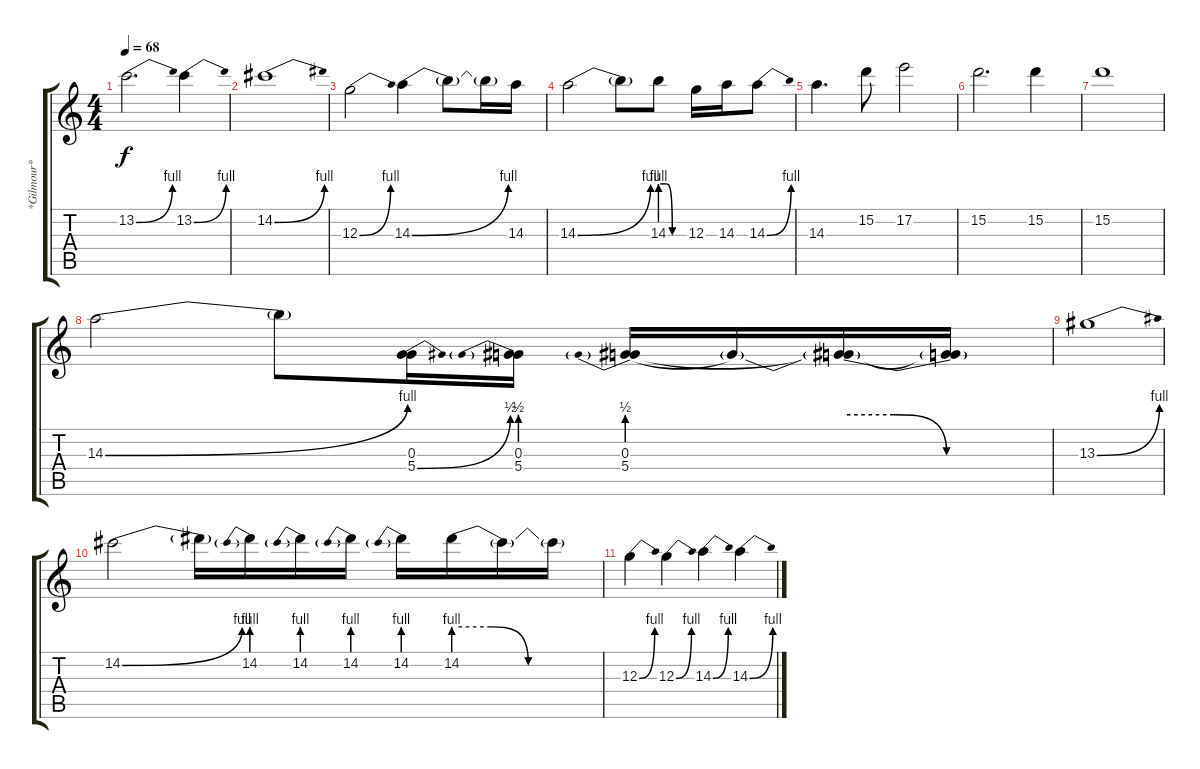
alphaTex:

\track ("*Gilmour* (Clean Electric w/Reverb/Fuzz)" "*Gilmour* ") {instrument electricguitarjazz}
\staff {score tabs}
\tuning (E4 B3 G3 D3 A2 E2) {hide}
\ts (4 4)
\tempo 68
\clef g2
\ks c
13.2{be (bend 0 0 60 4)}.2{d dy f} 13.2{be (bend 0 0 60 4)}.4 |
14.2{be (bend 0 0 60 4)}.1 |
12.3{be (bend 0 0 60 4)}.2 14.3{be (bend 0 0 60 4)}.4 14.3{t}.8 14.3{t}.16 14.3.16 |
14.3{be (bend 0 0 60 4)}.2 14.3{t}.8 14.3{be (custom 0 4 15 4 30 0 60 0)}.8 12.3.16 14.3.16 14.3{be (bend 0 0 60 4)}.8 |
14.3.4{d} 15.2.8 17.2.2 |
15.2.2{d} 15.2.4 |
15.2.1 |
14.3{be (bend 0 0 60 4)}.2 14.3{t}.8 (0.3 5.4{be (bend 0 0 60 2)}).16 (0.3 5.4{be (prebend 0 2 60 2)}).16 (0.3 5.4{be (prebend 0 2 60 2)}).16 5.4{t}.16 (0.3{t} 5.4{be (custom 0 2 15 2 30 0 60 0) t}).16 (0.3{t} 5.4{t}).16 |
13.3{be (bend 0 0 60 4)}.1 |
14.2{be (bend 0 0 60 4)}.2 14.2{t}.16 14.2{be (prebend 0 4 60 4)}.16 14.2{be (prebend 0 4 60 4)}.16 14.2{be (prebend 0 4 60 4)}.16 14.2{be (prebend 0 4 60 4)}.16 14.2{be (custom 0 4 15 4 30 0 60 0)}.16 14.2{t}.16 14.2{t}.16 |
12.3{be (bend 0 0 60 4)}.4 12.3{be (bend 0 0 60 4)}.4 14.3{be (bend 0 0 60 4)}.4 14.3{be (bend 0 0 60 4)}.4
